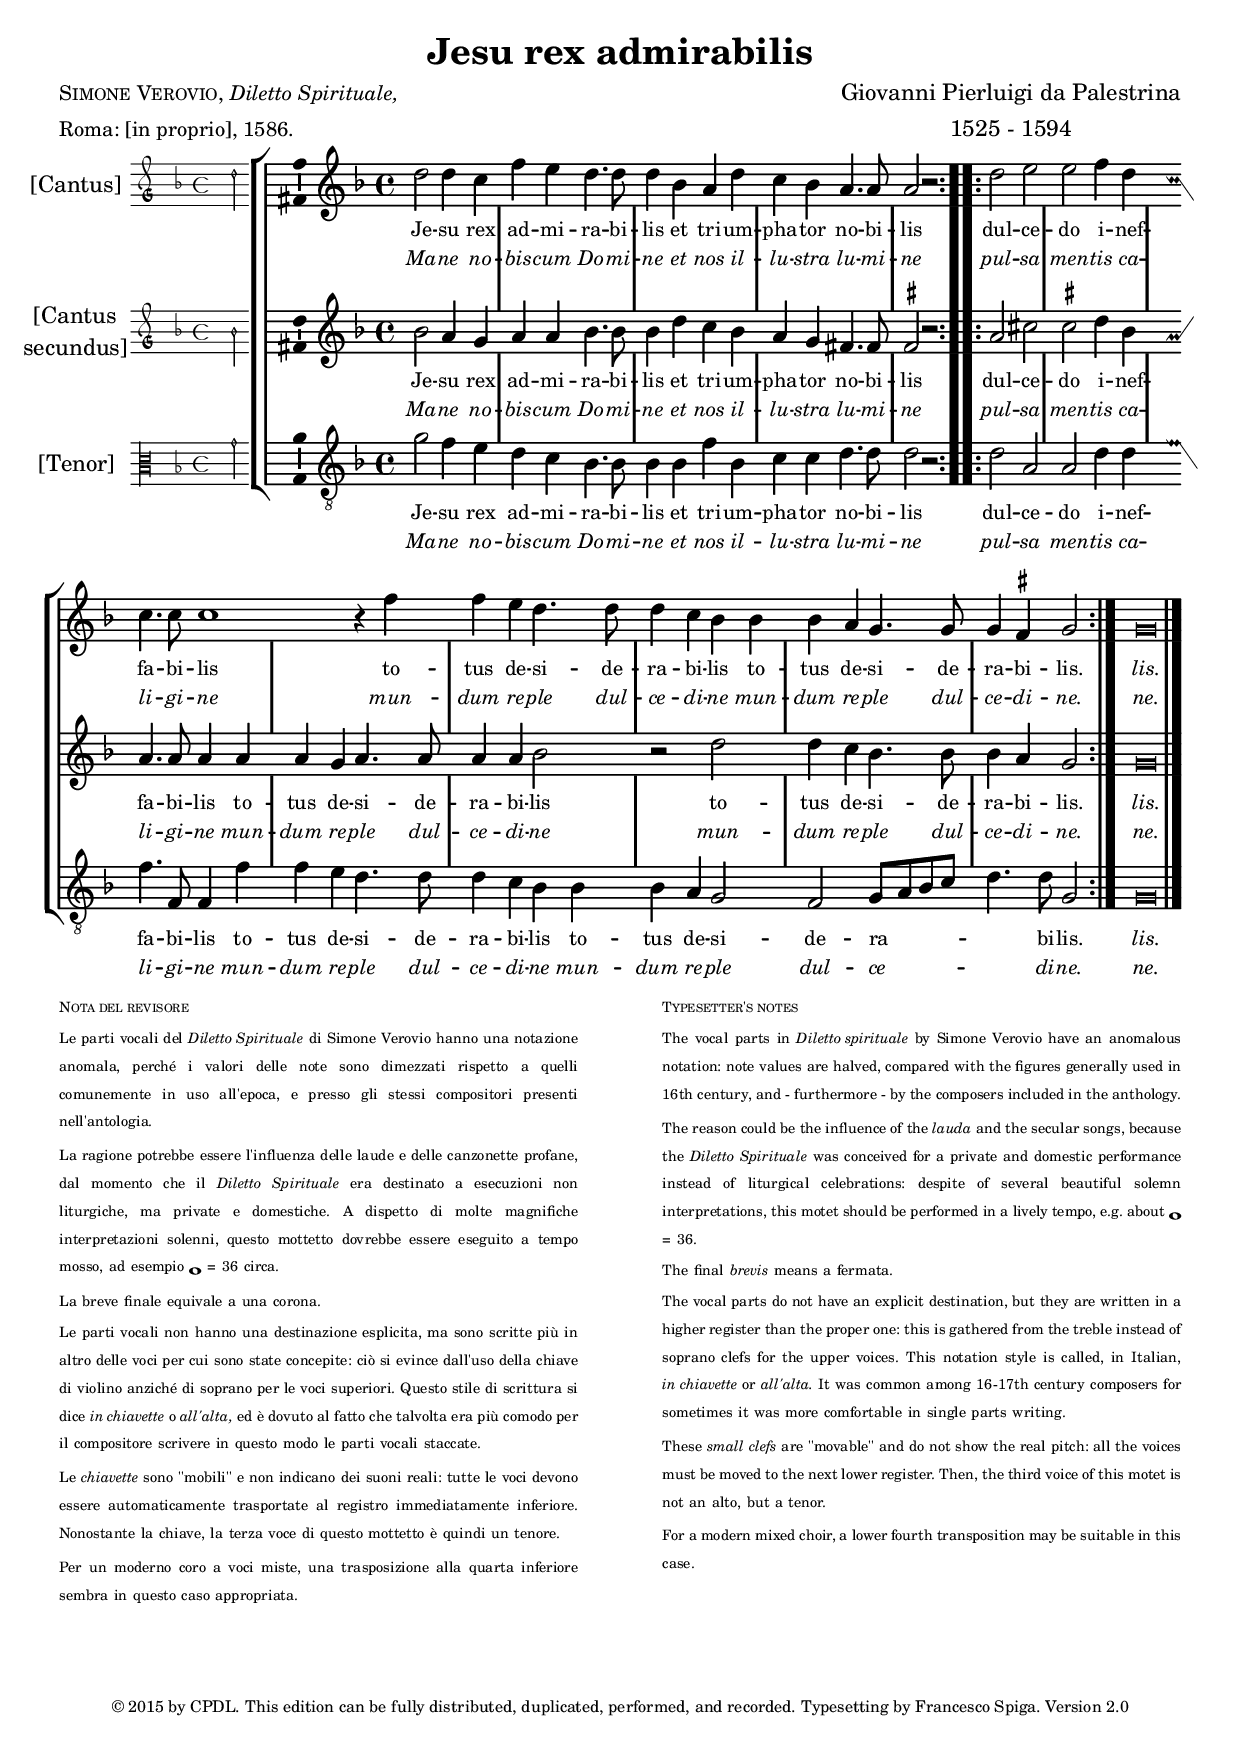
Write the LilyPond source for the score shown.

\version "2.18.2"
\include "gregorian.ly"

corsivo=\override LyricText.font-shape = #'italic

incipit =
#(define-music-function (parser location incipit-music) (ly:music?)
#{
\once \override Staff.InstrumentName.self-alignment-X = #RIGHT
\once \override Staff.InstrumentName.self-alignment-Y = ##f
\once \override Staff.InstrumentName.padding = #0.3
\once \override Staff.InstrumentName.stencil =
#(lambda (grob)
(let* ((instrument-name (ly:grob-property grob 'long-text)))
(set! (ly:grob-property grob 'long-text)
#{ \markup
\score
{
{ \context MensuralStaff \with {
instrumentName = #instrument-name
} $incipit-music
}

\layout { $(ly:grob-layout grob)
line-width = \indent
indent =
% primitive-eval is probably easiest for
% escaping lexical closure and evaluating
% everything respective to (current-module).
#(primitive-eval
'(or (false-if-exception (- indent incipit-width))
(* 0.5 indent)))
ragged-right = ##f
ragged-last = ##f
system-count = #1 }
}
#})
(system-start-text::print grob)))
#})


global = {
  \override Staff.BarLine #'transparent = ##t
  
\override NoteHead.style = #'baroque
\key d \minor
\time 4/4
 
  
 \repeat unfold 5 { \skip 1}
 
  \revert Staff.BarLine #'transparent
 
 s1
 
 \override Staff.BarLine #'transparent = ##t
 
 
 \repeat unfold 7 { \skip 1}
  
   
  \revert Staff.BarLine #'transparent
  
  s1  
  
  
  % let finis bar go through all staves
  \override Staff.BarLine.transparent = ##f

  % finis bar
  \bar "|." \stopStaff
}

%%%%%%%%%%%%% CANTUS I

cantus = {
  \relative c'' {

    \set Staff.midiInstrument = "trombone"
    \tempo 1 = 36
    \clef "treble"
    
\repeat volta 2 {     
d2 d4 c 
f4 e  d4. d8
d4 bes  a d 
c4 bes  a4. a8
a2 r2 }
\repeat volta 2 {
d2  e 
e2 f4 d 
c4. c8 c1
r4 f
f4 e d4. d8
d4 c bes bes
bes4 a g4. g8 
\set suggestAccidentals = ##t 
g4 fis  g2 }


g\breve*1/2

}
 
}
 

testoa = \lyricmode { 
 Je -- su rex ad -- mi -- ra -- bi -- lis
 et tri -- um -- pha -- tor no -- bi -- lis
 dul -- ce -- do i -- nef -- fa -- bi -- lis
 to -- tus de -- si -- de -- ra -- bi -- lis
 to -- tus de -- si -- de -- ra -- bi -- lis. \corsivo lis.
			
 
}

testob = \lyricmode {  \corsivo
 Ma -- ne no -- bis -- cum Do -- mi -- ne
 et nos il -- lu -- stra lu -- mi -- ne
 pul -- sa men -- tis ca -- li -- gi -- ne
 mun -- dum re -- ple dul -- ce -- di -- ne
 mun -- dum re -- ple  dul -- ce  --  di -- ne. ne.
 
}


%%%%%%%%%%%%%% CANTUS II

altus = {
  \relative c'' {
  
   \set Staff.midiInstrument = "viola"
  
    \clef "treble"
     \override NoteHead.style = #'baroque
     
bes2 a4 g
a4 a bes4. bes8
bes4 d c bes
a4 g fis4. fis8
\once \set suggestAccidentals = ##t
fis2 r2
a2 cis
\once \set suggestAccidentals = ##t
cis2 d4 bes
a4. a8 a4 a
a4 g  a4. a8
a4 a bes2
r2 d
d4 c bes4. bes8
bes4 a g2

g\breve*1/2
   
  }
  

}



%%%%%%%%%%%% TENOR

tenor = {
  \relative c'' {
   
   \set Staff.midiInstrument = "bassoon"
   
    \clef "G_8"
   
  
g2 f4 e
d4 c bes4. bes8
bes4 bes f' bes,
c4 c d4. d8
d2 r2
d2 a
a2 d4 d
f4. f,8 f4 f'
f4 e d4. d8
d4 c bes bes
bes4 a 
g2
f2 g8 \melisma a bes c
d4. \melismaEnd d8 g,2

g\breve*1/2

  }
  
  
  
}



%%%%%%%%%%%%%%% QUOMODO INCIPIUNT %%%%%%%%%%%%%%%%

incipitcantus=\new MensuralVoice = "incipitcantus" <<
\repeat unfold 1 { s2 \noBreak }
{
\clef "mensural-g"
\key d \minor
\time 4/4
 d''
}
>>

incipitaltus=\new MensuralVoice = "incipitaltus" <<
\repeat unfold 1 { s2 \noBreak }
{
\clef "mensural-g"
\key d \minor
\time 4/4
 bes'
}
>>

incipittenor=\new MensuralVoice = "incipittenor" <<
\repeat unfold 1 { s2 \noBreak }
{
\clef "mensural-c3"
\key d \minor
\time 4/4
 g'2
}
>>





%%%%%% BOOK


\book {


 \paper{
	
	system-system-spacing =
	#'((basic-distance . 10) (minimum-distance . 0) (padding . 2))
	

}


	
\header {
	title = "Jesu rex admirabilis"
	composer = \markup \center-column { "Giovanni Pierluigi da Palestrina" "1525 - 1594" }
		 poet = \markup \left-column \small {  \line {  \smallCaps "Simone Verovio," \italic "Diletto Spirituale,"}  \line { "Roma: [in proprio], 1586." }}
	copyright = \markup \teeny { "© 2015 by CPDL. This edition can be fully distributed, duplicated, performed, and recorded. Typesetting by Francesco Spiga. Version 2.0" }
	
}



\score { <<
	\new StaffGroup = choirStaff 	<<
	  
		  \new Voice = "cantus" <<
		          \global
		           \set Staff.instrumentName = #"[Cantus] "
		           \incipit \incipitcantus
		           \cantus
		            >>
		               
		           \new Lyrics \lyricsto "cantus" { \testoa } 
		           \new Lyrics \lyricsto "cantus"{ \testob }
		     
		  \new Voice = "cantusII" <<
		          \global
		           \set Staff.instrumentName = \markup {
    \center-column { "[Cantus" "secundus]"    } }
		           \incipit \incipitaltus
		           \altus
		            >>
		               
		           \new Lyrics \lyricsto "cantusII" {\testoa }
		           \new Lyrics \lyricsto "cantusII" { \testob }
		  		           
		
		  \new Voice = "tenor" <<
		          \global
		           \set Staff.instrumentName = #"[Tenor]  "
		           \incipit \incipittenor
		           \tenor
		            >>
		               
		           \new Lyrics \lyricsto "tenor" {\testoa }
		           \new Lyrics \lyricsto "tenor" { \testob }
		  
		
	>>
         >>
	
	

	
  \layout {    ragged-last=##f
  	        indent = 3.5\cm
                incipit-width = 2\cm
  	  
  	  \context {
          \Voice   
          \consists "Ambitus_engraver"
  	  }
  	  
  	  \context {
          \Score
          tempoHideNote = ##t        
       }
       
 \context {
      \Staff
      \consists Custos_engraver
      \override Custos #'style = #'mensural
      \consists "Horizontal_bracket_engraver"
    }
    \context {
      \Lyrics
      % **** Prevents lyrics from running too close together
      \override LyricSpace #'minimum-distance = #0.6
      % **** Makes the text of lyrics a little smaller
      \override LyricText #'font-size = #-1
      % **** Moves lines of lyrics closer together
      \override VerticalAxisGroup #'minimum-Y-extent = #'(-1 . 1)
    }
  }
}


\markup { \teeny
	
	\fill-line {
		
	\column \smaller {
		 %\override #'(line-width . 50)
		
		\line { \smallCaps { "Nota del revisore" } }
		\override #'(line-width . 50)
		 \justify {
			Le parti vocali del \italic "Diletto Spirituale" di Simone Verovio
			 hanno una notazione anomala, perché i valori delle note sono
			dimezzati rispetto a quelli comunemente in uso all'epoca, e presso gli stessi
			compositori presenti nell'antologia.}
		 \hspace #0
		 \override #'(line-width . 50)
		 \justify {
		         La ragione potrebbe essere l'influenza delle laude e delle canzonette profane, dal momento che il\italic { Diletto
		Spirituale } era destinato a esecuzioni non liturgiche, ma private e domestiche. A dispetto di molte magnifiche
		         interpretazioni solenni, questo mottetto dovrebbe essere eseguito a tempo mosso, ad esempio
		         \musicglyph #"noteheads.s0" = 36 circa.
		 }
		
		  \hspace #0	
	          \override #'(line-width . 50)
		 \justify {
		  La breve finale equivale a una corona.
		 }
			 
		 \override #'(line-width . 50)
		 \justify {
			
			Le parti vocali non hanno una destinazione esplicita, ma sono scritte più in altro delle voci
			per cui sono state concepite:
			ciò si evince dall'uso della chiave di violino anziché di soprano per le voci superiori.
			Questo stile di scrittura si dice \italic
			"in chiavette" o \italic "all'alta," ed è dovuto al fatto che talvolta
			era più comodo per il compositore scrivere in questo modo le parti vocali staccate.
			} 
			\hspace #0
			\override #'(line-width . 50)
		 \justify { Le \italic chiavette sono ''mobili'' e non indicano dei suoni reali: tutte le voci
		            devono essere automaticamente trasportate al registro immediatamente inferiore.
		            Nonostante la chiave, la terza voce di questo mottetto è quindi un tenore.
			} 
			\hspace #0
			\override #'(line-width . 50)
		 \justify { Per un moderno coro a voci miste, una trasposizione
		 	 alla quarta inferiore sembra in questo caso appropriata.
			
		 	 
			
			} 
			
		
		
		
		
	}
	
	\column \smaller {
		 \override #'(line-width . 50)
		\line { \smallCaps { "Typesetter's notes" } }
		\override #'(line-width . 50)
		\justify {
		The vocal parts in \italic "Diletto spirituale" by Simone Verovio have an anomalous notation:
		note values are halved, compared with the figures generally used in 16th century, and - 
		furthermore -
		by the composers included in the anthology.
		}
		\hspace #0
		\override #'(line-width . 50)
		\justify { The reason could be the influence of the\italic { lauda } and the secular songs,
		          because the\italic{Diletto Spirituale } was conceived for a private and domestic performance instead
		          of liturgical celebrations: despite of several beautiful solemn interpretations, this
		          motet should be performed in a lively tempo, e.g. about \musicglyph #"noteheads.s0" = 36.
		          
		}
		
		\hspace #0	
	          \override #'(line-width . 50)
		 \justify {
		  The final\italic { brevis} means a fermata.
		 }
		 
		\override #'(line-width . 50)
		\justify {	
			
			The vocal parts do not have an explicit destination, but they are
			written in a higher register than the proper one: this is gathered from the
			treble instead of soprano clefs for the upper voices. This notation style is called, in
		        Italian, \italic "in chiavette" or \italic "all'alta." It was common
		        among 16-17th century composers for sometimes it was more comfortable 
		        in single parts writing.
		}
		\hspace #0
		\override #'(line-width . 50)
		\justify { These\italic small\italic clefs are ''movable'' and do not show the real pitch: all the voices
		           must be moved to the next lower register. Then, the third voice 
		           of this motet is not an alto, but a tenor.
		           
			
		
		}
		\hspace #0
		\override #'(line-width . 50)
		\justify { For a modern mixed choir, a lower fourth transposition may be
		           suitable in this case.
			
		
		}
		
		
	}
		
	}
	
	
}


\score { << \new Voice \transpose d a, \cantus
             \new Voice \transpose d a, \altus
             \new Voice \transpose d a, \tenor
         >>
         
         \midi { }
             
            
  
  
}

}
